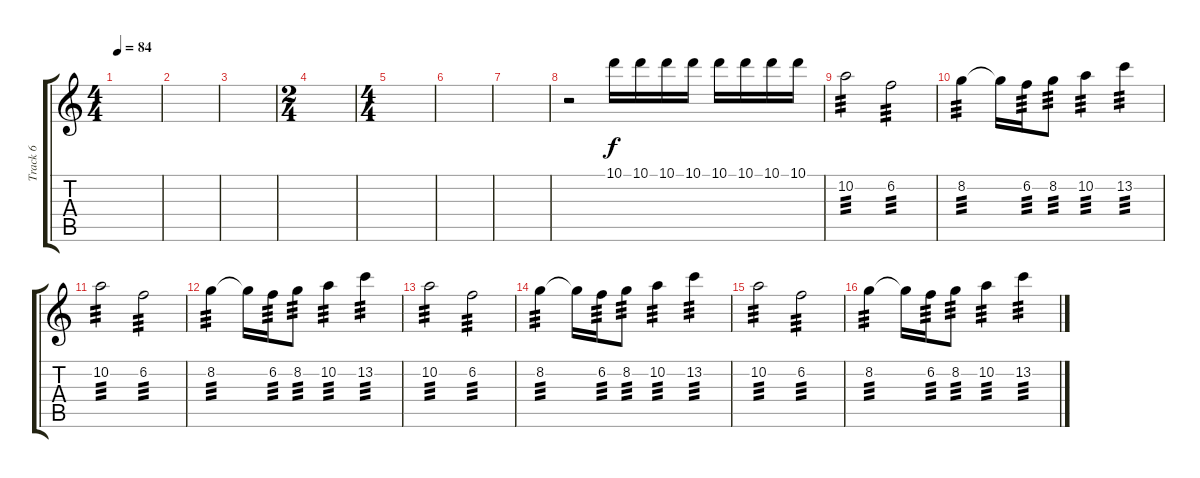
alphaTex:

\track ("Track 6" "Track 6") {instrument overdrivenguitar}
\staff {score tabs}
\tuning (E4 B3 G3 D3 A2 E2) {hide}
\ts (4 4)
\tempo 84
\clef g2
\ks c
|
|
|
\ts (2 4)
|
\ts (4 4)
|
|
|
r.2 10.1.16 10.1.16 10.1.16 10.1.16 10.1.16 10.1.16 10.1.16 10.1.16 |
10.2.2{tp 3} 6.2.2{tp 3} |
8.2.4{tp 3} 8.2{t}.16 6.2.16{tp 3} 8.2.8{tp 3} 10.2.4{tp 3} 13.2.4{tp 3} |
10.2.2{tp 3} 6.2.2{tp 3} |
8.2.4{tp 3} 8.2{t}.16 6.2.16{tp 3} 8.2.8{tp 3} 10.2.4{tp 3} 13.2.4{tp 3} |
10.2.2{tp 3} 6.2.2{tp 3} |
8.2.4{tp 3} 8.2{t}.16 6.2.16{tp 3} 8.2.8{tp 3} 10.2.4{tp 3} 13.2.4{tp 3} |
10.2.2{tp 3} 6.2.2{tp 3} |
8.2.4{tp 3} 8.2{t}.16 6.2.16{tp 3} 8.2.8{tp 3} 10.2.4{tp 3} 13.2.4{tp 3}
